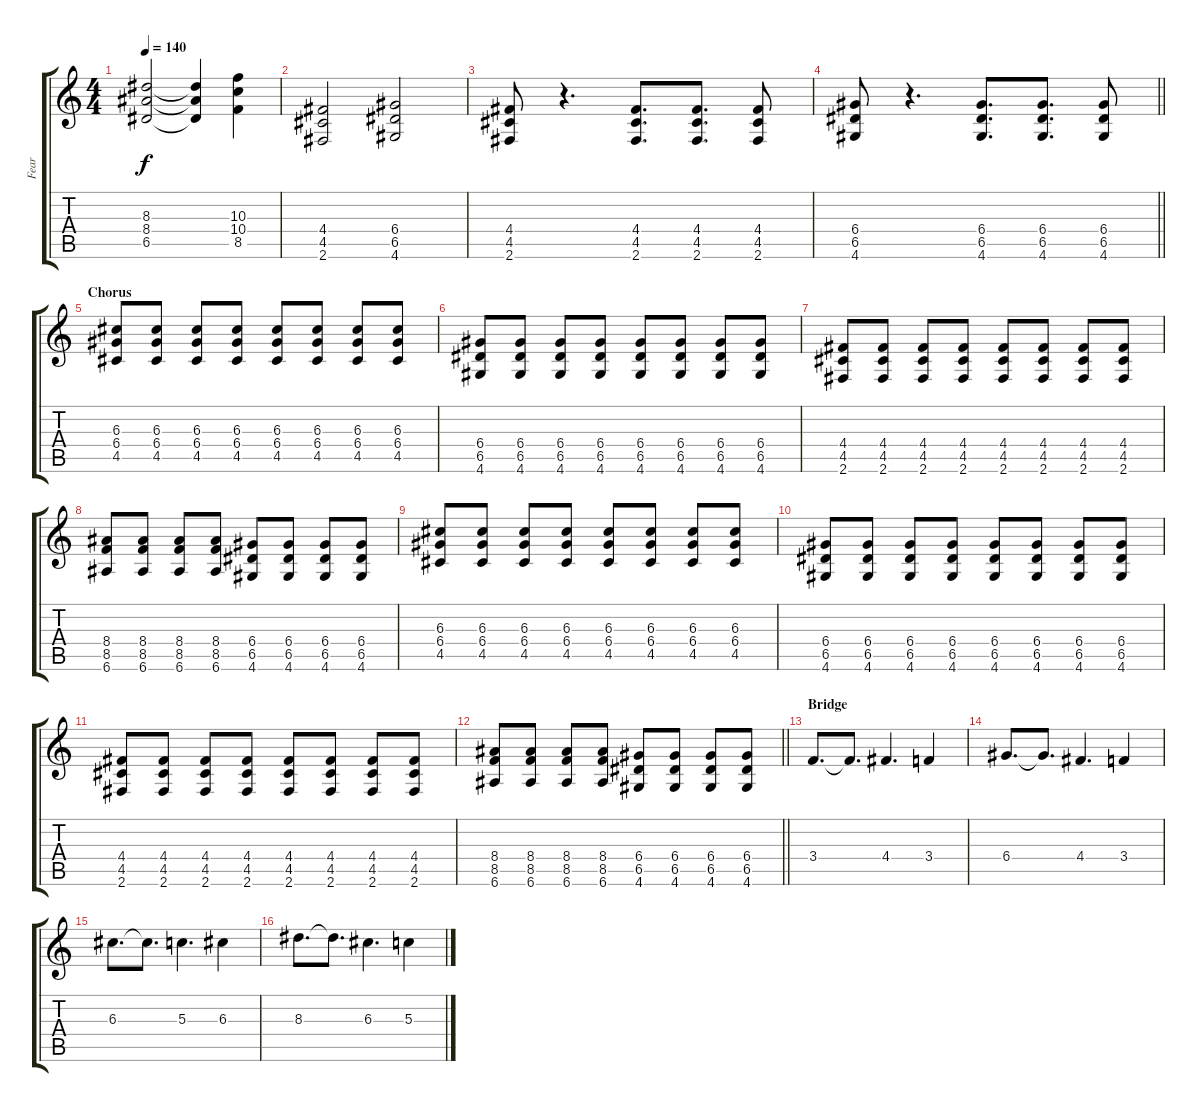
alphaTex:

\track ("Fear" "Fear") {instrument distortionguitar}
\staff {score tabs}
\tuning (E4 B3 G3 D3 A2 E2) {hide}
\ts (4 4)
\tempo 140
\clef g2
\ks c
(8.3 8.4 6.5).2{dy f} (8.3{t} 8.4{t} 6.5{t}).4 (10.3 10.4 8.5).4 |
(4.4 4.5 2.6).2 (6.4 6.5 4.6).2 |
(4.4 4.5 2.6).8{instrument distortionguitar} r.4{d} (4.4 4.5 2.6).8{d} (4.4 4.5 2.6).8{d} (4.4 4.5 2.6).8 |
\barLineRight lightlight
(6.4 6.5 4.6).8 r.4{d} (6.4 6.5 4.6).8{d} (6.4 6.5 4.6).8{d} (6.4 6.5 4.6).8 |
\section ("" "Chorus")
(6.3 6.4 4.5).8{volume 13} (6.3 6.4 4.5).8 (6.3 6.4 4.5).8 (6.3 6.4 4.5).8 (6.3 6.4 4.5).8 (6.3 6.4 4.5).8 (6.3 6.4 4.5).8 (6.3 6.4 4.5).8 |
(6.4 6.5 4.6).8 (6.4 6.5 4.6).8 (6.4 6.5 4.6).8 (6.4 6.5 4.6).8 (6.4 6.5 4.6).8 (6.4 6.5 4.6).8 (6.4 6.5 4.6).8 (6.4 6.5 4.6).8 |
(4.4 4.5 2.6).8 (4.4 4.5 2.6).8 (4.4 4.5 2.6).8 (4.4 4.5 2.6).8 (4.4 4.5 2.6).8 (4.4 4.5 2.6).8 (4.4 4.5 2.6).8 (4.4 4.5 2.6).8 |
(8.4 8.5 6.6).8 (8.4 8.5 6.6).8 (8.4 8.5 6.6).8 (8.4 8.5 6.6).8 (6.4 6.5 4.6).8 (6.4 6.5 4.6).8 (6.4 6.5 4.6).8 (6.4 6.5 4.6).8 |
(6.3 6.4 4.5).8 (6.3 6.4 4.5).8 (6.3 6.4 4.5).8 (6.3 6.4 4.5).8 (6.3 6.4 4.5).8 (6.3 6.4 4.5).8 (6.3 6.4 4.5).8 (6.3 6.4 4.5).8 |
(6.4 6.5 4.6).8 (6.4 6.5 4.6).8 (6.4 6.5 4.6).8 (6.4 6.5 4.6).8 (6.4 6.5 4.6).8 (6.4 6.5 4.6).8 (6.4 6.5 4.6).8 (6.4 6.5 4.6).8 |
(4.4 4.5 2.6).8 (4.4 4.5 2.6).8 (4.4 4.5 2.6).8 (4.4 4.5 2.6).8 (4.4 4.5 2.6).8 (4.4 4.5 2.6).8 (4.4 4.5 2.6).8 (4.4 4.5 2.6).8 |
\barLineRight lightlight
(8.4 8.5 6.6).8 (8.4 8.5 6.6).8 (8.4 8.5 6.6).8 (8.4 8.5 6.6).8 (6.4 6.5 4.6).8 (6.4 6.5 4.6).8 (6.4 6.5 4.6).8 (6.4 6.5 4.6).8 |
\section ("" "Bridge")
3.4.8{d volume 16} 3.4{t}.8{d} 4.4.4{d} 3.4.4 |
6.4.8{d} 6.4{t}.8{d} 4.4.4{d} 3.4.4 |
6.3.8{d} 6.3{t}.8{d} 5.3.4{d} 6.3.4 |
8.3.8{d} 8.3{t}.8{d} 6.3.4{d} 5.3.4
